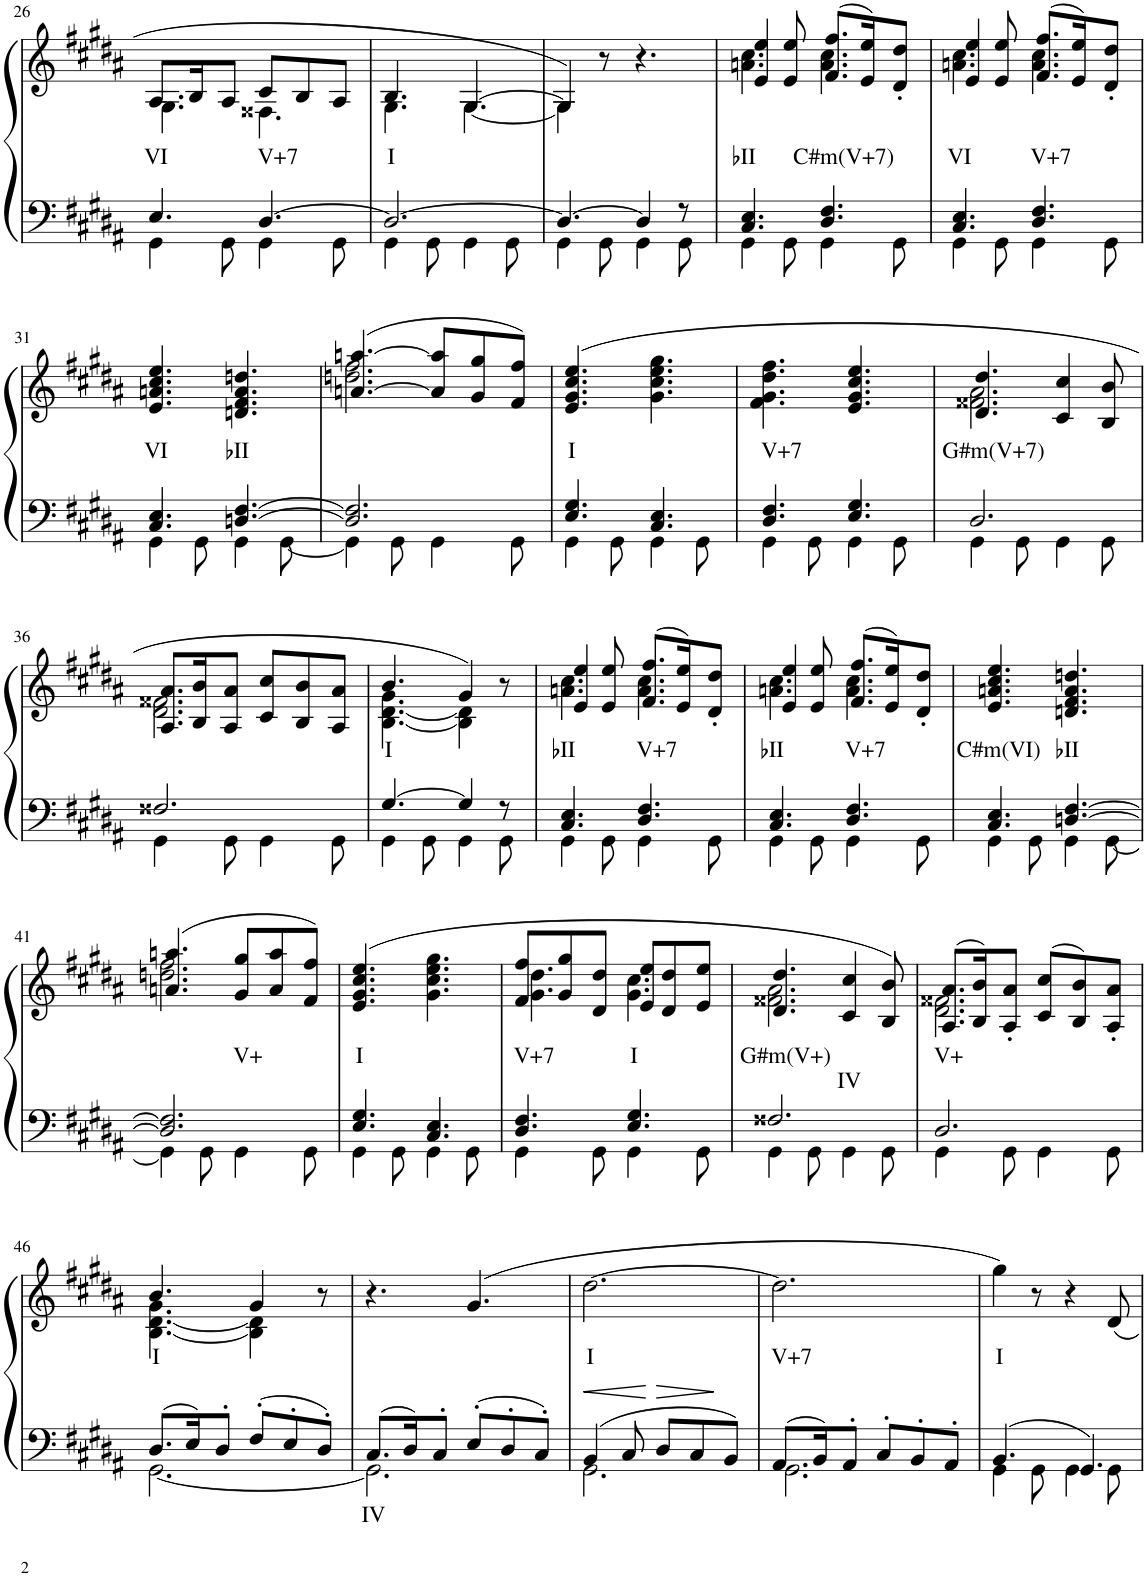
**kern	**text	**kern	**text	**text
*part1	*part1	*part1	*part1	*part1
*staff2	*staff2	*staff1	*staff1	*staff1
*I"Piano	*	*	*	*
*I'Pno	*	*	*	*
!!LO:PB:g=z
*clefF4	*	*clefG2	*	*
*k[f#c#g#d#a#]	*	*k[f#c#g#d#a#]	*	*
*M6/8	*	*M6/8	*	*
=26	=26	=26	=26	=26
*^	*	*	*	*
!	!	!	!	!LO:LY:b	!
*	*	*	*^	*	*
4.E/	4GG#\	.	8.A#/L	4.G#\	VI	.
.	.	.	16B/K	.	.	.
.	8GG#\	.	8A#/J	.	.	.
!	!	!	!	!	!LO:LY:b	!
[4.D#/	4GG#\	.	8c#/L	4.F##X\	V+7	.
.	.	.	8B/	.	.	.
.	8GG#\	.	8A#/J	.	.	.
=27	=27	=27	=27	=27	=27	=27
!	!	!	!	!	!LO:LY:b	!
2.D#/_	4GG#\	.	4.B/	4.G#\	I	.
.	8GG#\	.	.	.	.	.
.	4GG#\	.	[>4.G#/	[4.G#\	.	.
.	8GG#\	.	.	.	.	.
=28	=28	=28	=28	=28	=28	=28
4.D#/_	4GG#\	.	4G#/]	4G#\]	.	.
.	8GG#\	.	8r	2ryy	.	.
4D#/]	4GG#\	.	4.r	.	.	.
8r	8GG#\	.	.	.	.	.
=29	=29	=29	=29	=29	=29	=29
!	!	!	!	!	!LO:LY:b	!
4.C#/ 4.E/	4GG#\	.	4e/ 4ee/	4.an\ 4.cc#\	♭II	.
.	8GG#\	.	8e/ 8ee/	.	.	.
!	!	!	!	!	!LO:LY:b	!
4.D#/ 4.F#/	4GG#\	.	(8.f#/ 8.ff#/L	4.a\ 4.cc#\	C#m(V+7)	.
.	.	.	16e/ 16ee/K)	.	.	.
.	8GG#\	.	8d#/'< 8dd#/'<J	.	.	.
=30	=30	=30	=30	=30	=30	=30
!	!	!	!	!	!LO:LY:b	!
4.C#/ 4.E/	4GG#\	.	4e/ 4ee/	4.an\ 4.cc#\	VI	.
.	8GG#\	.	8e/ 8ee/	.	.	.
!	!	!	!	!	!LO:LY:b	!
4.D#/ 4.F#/	4GG#\	.	(8.f#/ 8.ff#/L	4.a\ 4.cc#\	V+7	.
.	.	.	16e/ 16ee/K)	.	.	.
.	8GG#\	.	8d#/'< 8dd#/'<J	.	.	.
*	*	*	*v	*v	*	*
!!LO:LB:g=z
=31	=31	=31	=31	=31	=31
!	!	!	!	!LO:LY:b	!
4.C#/ 4.E/	4GG#\	.	4.e/ 4.an/ 4.cc#/ 4.ee/	VI	.
.	8GG#\	.	.	.	.
!	!	!	!	!LO:LY:b	!
[4.Dn/ [4.F#/	4GG#\	.	4.dn/ 4.f#/ 4.a/ 4.ddn/	♭II	.
.	[8GG#\	.	.	.	.
=32	=32	=32	=32	=32	=32
*	*	*	*^	*	*
2.D/] 2.F#/]	4GG#\]	.	([4.an/ [4.aan/	2.ddn\ 2.ff#\	.	.
.	8GG#\	.	.	.	.	.
.	4GG#\	.	8a/] 8aa/]L	.	.	.
.	.	.	8g#/ 8gg#/	.	.	.
.	8GG#\	.	8f#/ 8ff#/J)	.	.	.
*	*	*	*v	*v	*	*
=33	=33	=33	=33	=33	=33
!	!	!	!	!LO:LY:b	!
4.E/ 4.G#/	4GG#\	.	(4.e/ 4.g#/ 4.cc#/ 4.ee/	I	.
.	8GG#\	.	.	.	.
4.C#/ 4.E/	4GG#\	.	4.g#\ 4.cc#\ 4.ee\ 4.gg#\	.	.
.	8GG#\	.	.	.	.
=34	=34	=34	=34	=34	=34
!	!	!	!	!LO:LY:b	!
4.D#/ 4.F#/	4GG#\	.	4.f#\ 4.g#\ 4.dd#\ 4.ff#\	V+7	.
.	8GG#\	.	.	.	.
4.E/ 4.G#/	4GG#\	.	4.e/ 4.g#/ 4.cc#/ 4.ee/	.	.
.	8GG#\	.	.	.	.
=35	=35	=35	=35	=35	=35
!	!	!	!	!LO:LY:b	!
*	*	*	*^	*	*
2.D#/	4GG#\	.	4.d#/ 4.dd#/	2.f##X\ 2.a#\	G#m(V+7)	.
.	8GG#\	.	.	.	.	.
.	4GG#\	.	4c#/ 4cc#/	.	.	.
.	8GG#\	.	8B/ 8b/	.	.	.
!!LO:LB:g=z	!!
=36	=36	=36	=36	=36	=36	=36
2.F##X/	4GG#\	.	8.A#/ 8.a#/L	2.d#\ 2.f##X\	.	.
.	.	.	16B/ 16b/K	.	.	.
.	8GG#\	.	8A#/ 8a#/J	.	.	.
.	4GG#\	.	8c#/ 8cc#/L	.	.	.
.	.	.	8B/ 8b/	.	.	.
.	8GG#\	.	8A#/ 8a#/J	.	.	.
=37	=37	=37	=37	=37	=37	=37
!	!	!	!	!	!LO:LY:b	!
[4.G#/	4GG#\	.	4.b/	[4.B\ [4.d#\ 4.g#\	I	.
.	8GG#\	.	.	.	.	.
4G#/]	4GG#\	.	4g#/)	4B\] 4d#\]	.	.
8r	8GG#\	.	8r	8ryy	.	.
=38	=38	=38	=38	=38	=38	=38
!	!	!	!	!	!LO:LY:b	!
4.C#/ 4.E/	4GG#\	.	4e/ 4ee/	4.an\ 4.cc#\	♭II	.
.	8GG#\	.	8e/ 8ee/	.	.	.
!	!	!	!	!	!LO:LY:b	!
4.D#/ 4.F#/	4GG#\	.	(8.f#/ 8.ff#/L	4.a\ 4.cc#\	V+7	.
.	.	.	16e/ 16ee/K)	.	.	.
.	8GG#\	.	8d#/'< 8dd#/'<J	.	.	.
=39	=39	=39	=39	=39	=39	=39
!	!	!	!	!	!LO:LY:b	!
4.C#/ 4.E/	4GG#\	.	4e/ 4ee/	4.an\ 4.cc#\	♭II	.
.	8GG#\	.	8e/ 8ee/	.	.	.
!	!	!	!	!	!LO:LY:b	!
4.D#/ 4.F#/	4GG#\	.	(8.f#/ 8.ff#/L	4.a\ 4.cc#\	V+7	.
.	.	.	16e/ 16ee/K)	.	.	.
.	8GG#\	.	8d#/'< 8dd#/'<J	.	.	.
*	*	*	*v	*v	*	*
=40	=40	=40	=40	=40	=40
!	!	!	!	!LO:LY:b	!
4.C#/ 4.E/	4GG#\	.	4.e/ 4.an/ 4.cc#/ 4.ee/	C#m(VI)	.
.	8GG#\	.	.	.	.
!	!	!	!	!LO:LY:b	!
[4.Dn/ [4.F#/	4GG#\	.	4.dn/ 4.f#/ 4.a/ 4.ddn/	♭II	.
.	[8GG#\	.	.	.	.
!!LO:LB:g=z
=41	=41	=41	=41	=41	=41
*	*	*	*^	*	*
2.D/] 2.F#/]	4GG#\]	.	(4.an/ 4.aan/	2.ddn\ 2.ff#\	.	.
.	8GG#\	.	.	.	.	.
!	!	!	!	!	!LO:LY:b	!
.	4GG#\	.	8g#/ 8gg#/L	.	V+	.
.	.	.	8a/ 8aa/	.	.	.
.	8GG#\	.	8f#/ 8ff#/J)	.	.	.
*	*	*	*v	*v	*	*
=42	=42	=42	=42	=42	=42
!	!	!	!	!LO:LY:b	!
4.E/ 4.G#/	4GG#\	.	(4.e/ 4.g#/ 4.cc#/ 4.ee/	I	.
.	8GG#\	.	.	.	.
4.C#/ 4.E/	4GG#\	.	4.g#\ 4.cc#\ 4.ee\ 4.gg#\	.	.
.	8GG#\	.	.	.	.
=43	=43	=43	=43	=43	=43
!	!	!	!	!LO:LY:b	!
*	*	*	*^	*	*
4.D#/ 4.F#/	4GG#\	.	8f#/ 8ff#/L	4.g#\ 4.dd#\	V+7	.
.	.	.	8g#/ 8gg#/	.	.	.
.	8GG#\	.	8d#/ 8dd#/J	.	.	.
!	!	!	!	!	!LO:LY:b	!
4.E/ 4.G#/	4GG#\	.	8e/ 8ee/L	4.g#\ 4.cc#\	I	.
.	.	.	8d#/ 8dd#/	.	.	.
.	8GG#\	.	8e/ 8ee/J	.	.	.
=44	=44	=44	=44	=44	=44	=44
!	!	!	!	!	!LO:LY:b	!
2.F##X/	4GG#\	.	4.d#/ 4.dd#/	2.f##X\ 2.a#\	G#m(V+)	.
.	8GG#\	.	.	.	.	.
!	!	!	!	!	!	!LO:LY:b
.	4GG#\	.	4c#/ 4cc#/	.	.	IV
.	8GG#\	.	8B/ 8b/)	.	.	.
=45	=45	=45	=45	=45	=45	=45
!	!	!	!	!	!LO:LY:b	!
2.D#/	4GG#\	.	(8.A#/ 8.a#/L	2.d#\ 2.f##X\	V+	.
.	.	.	16B/ 16b/K)	.	.	.
.	8GG#\	.	8A#/'< 8a#/'<J	.	.	.
.	4GG#\	.	(8c#/ 8cc#/L	.	.	.
.	.	.	8B/ 8b/)	.	.	.
.	8GG#\	.	8A#/'< 8a#/'<J	.	.	.
!!LO:LB:g=z	!!
=46	=46	=46	=46	=46	=46	=46
!	!	!	!	!	!LO:LY:b	!
8.D#/L	[2.GG#\	.	4.b/	[4.B\ [4.d#\ 4.g#\	I	.
16E/K	.	.	.	.	.	.
8D#'/J	.	.	.	.	.	.
8F#'/L	.	.	4g#/	4B\] 4d#\]	.	.
8E'/	.	.	.	.	.	.
8D#'/J	.	.	8r	8ryy	.	.
=47	=47	=47	=47	=47	=47	=47
!	!	!LO:LY:b	!	!	!	!
*	*	*	*v	*v	*	*
8.C#/L	2.GG#\]	IV	4.r	.	.
16D#/K	.	.	.	.	.
8C#'/J	.	.	.	.	.
8E'/L	.	.	(4.g#/	.	.
8D#'/	.	.	.	.	.
8C#'/J	.	.	.	.	.
=48	=48	=48	=48	=48	=48
!	!	!	!	!LO:LY:b	!
4BB/	2.GG#\	.	[2.dd#\	I	.
8C#/	.	.	.	.	.
8D#/L	.	.	.	.	.
8C#/	.	.	.	.	.
8BB/J	.	.	.	.	.
=49	=49	=49	=49	=49	=49
!	!	!	!	!LO:LY:b	!
8.AA#/L	2.GG#\	.	2.dd#\]	V+7	.
16BB/K	.	.	.	.	.
8AA#'/J	.	.	.	.	.
8C#'/L	.	.	.	.	.
8BB'/	.	.	.	.	.
8AA#'/J	.	.	.	.	.
=50	=50	=50	=50	=50	=50
!	!	!	!	!LO:LY:b	!
4.BB/	4GG#\	.	4gg#\)	I	.
.	8GG#\	.	8r	.	.
4.GG#/	4GG#\	.	4r	.	.
.	8GG#\	.	8d#/	.	.
*v	*v	*	*	*	*
=	=	=	=	=
*-	*-	*-	*-	*-
